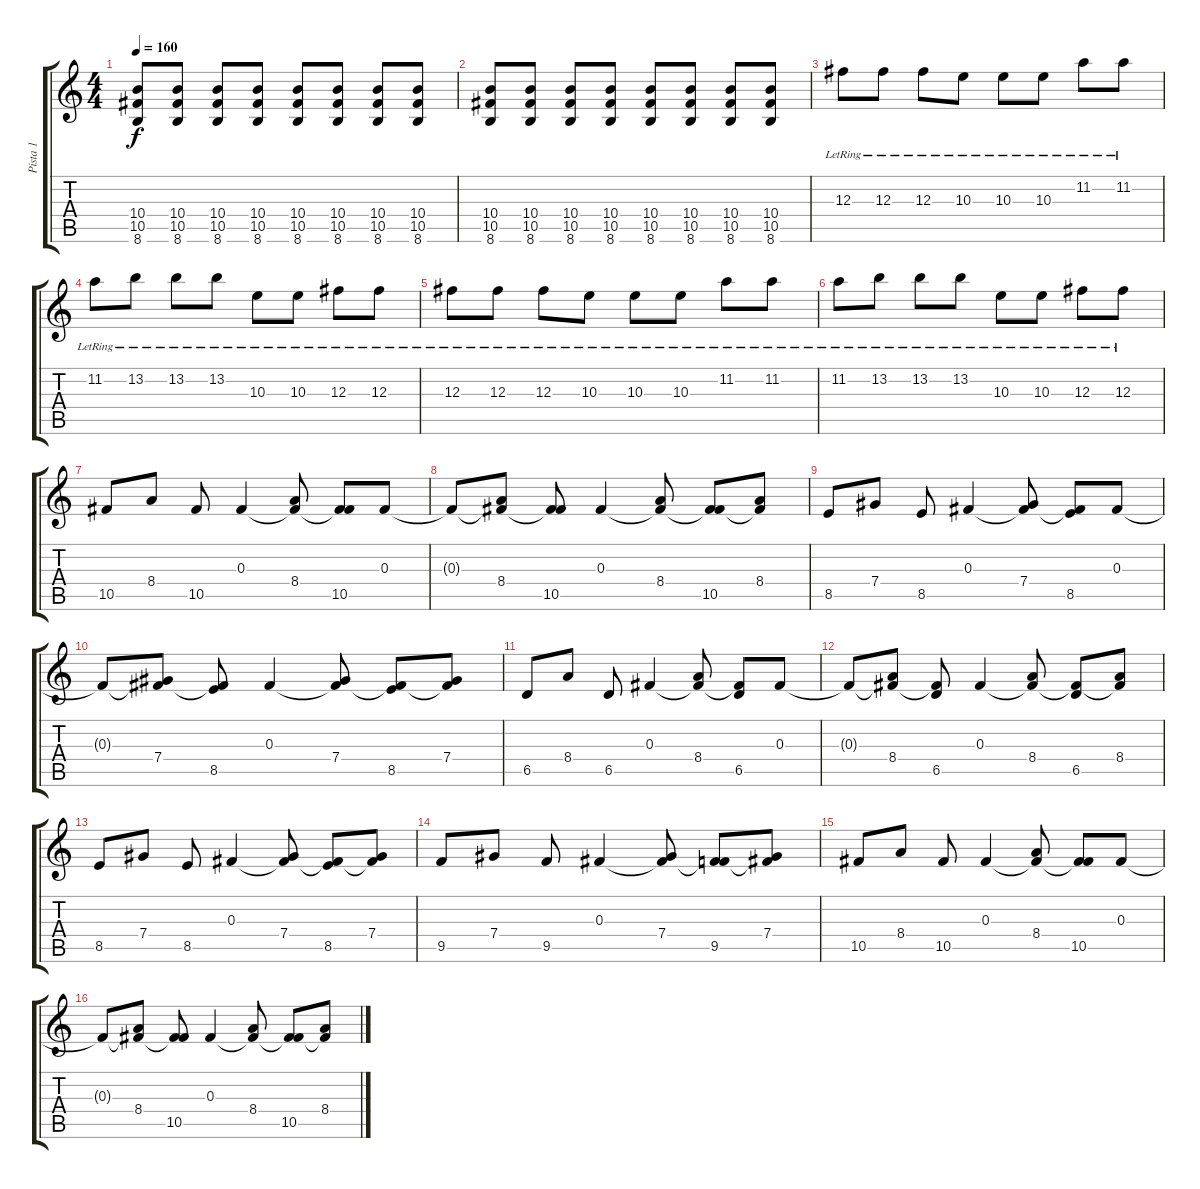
\track ("Pista 1" "Pista 1") {instrument distortionguitar}
\staff {score tabs}
\tuning (Eb4 Bb3 Gb3 Db3 Ab2 Eb2) {hide}
\ts (4 4)
\tempo 160
\clef g2
\ks c
(10.4 10.5 8.6).8{dy f} (10.4 10.5 8.6).8 (10.4 10.5 8.6).8 (10.4 10.5 8.6).8 (10.4 10.5 8.6).8 (10.4 10.5 8.6).8 (10.4 10.5 8.6).8 (10.4 10.5 8.6).8 |
(10.4 10.5 8.6).8 (10.4 10.5 8.6).8 (10.4 10.5 8.6).8 (10.4 10.5 8.6).8 (10.4 10.5 8.6).8 (10.4 10.5 8.6).8 (10.4 10.5 8.6).8 (10.4 10.5 8.6).8 |
12.3{lr}.8 12.3{lr}.8 12.3{lr}.8 10.3{lr}.8 10.3{lr}.8 10.3{lr}.8 11.2{lr}.8 11.2{lr}.8 |
11.2{lr}.8 13.2{lr}.8 13.2{lr}.8 13.2{lr}.8 10.3{lr}.8 10.3{lr}.8 12.3{lr}.8 12.3{lr}.8 |
12.3{lr}.8 12.3{lr}.8 12.3{lr}.8 10.3{lr}.8 10.3{lr}.8 10.3{lr}.8 11.2{lr}.8 11.2{lr}.8 |
11.2{lr}.8 13.2{lr}.8 13.2{lr}.8 13.2{lr}.8 10.3{lr}.8 10.3{lr}.8 12.3{lr}.8 12.3{lr}.8 |
10.5.8{instrument electricguitarclean} 8.4.8 10.5.8 0.3.4 (0.3{t} 8.4).8 (0.3{t} 10.5).8 0.3.8 |
0.3{t}.8 (0.3{t} 8.4).8 (0.3{t} 10.5).8 0.3.4 (0.3{t} 8.4).8 (0.3{t} 10.5).8 (0.3{t} 8.4).8 |
8.5.8{instrument electricguitarclean} 7.4.8 8.5.8 0.3.4 (0.3{t} 7.4).8 (0.3{t} 8.5).8 0.3.8 |
0.3{t}.8 (0.3{t} 7.4).8 (0.3{t} 8.5).8 0.3.4 (0.3{t} 7.4).8 (0.3{t} 8.5).8 (0.3{t} 7.4).8 |
6.5.8{instrument electricguitarclean} 8.4.8 6.5.8 0.3.4 (0.3{t} 8.4).8 (0.3{t} 6.5).8 0.3.8 |
0.3{t}.8 (0.3{t} 8.4).8 (0.3{t} 6.5).8 0.3.4 (0.3{t} 8.4).8 (0.3{t} 6.5).8 (0.3{t} 8.4).8 |
8.5.8{instrument electricguitarclean} 7.4.8 8.5.8 0.3.4 (0.3{t} 7.4).8 (0.3{t} 8.5).8 (0.3{t} 7.4).8 |
9.5.8 7.4.8 9.5.8 0.3.4 (0.3{t} 7.4).8 (0.3{t} 9.5).8 (0.3{t} 7.4).8 |
10.5.8{instrument electricguitarclean} 8.4.8 10.5.8 0.3.4 (0.3{t} 8.4).8 (0.3{t} 10.5).8 0.3.8 |
0.3{t}.8 (0.3{t} 8.4).8 (0.3{t} 10.5).8 0.3.4 (0.3{t} 8.4).8 (0.3{t} 10.5).8 (0.3{t} 8.4).8
